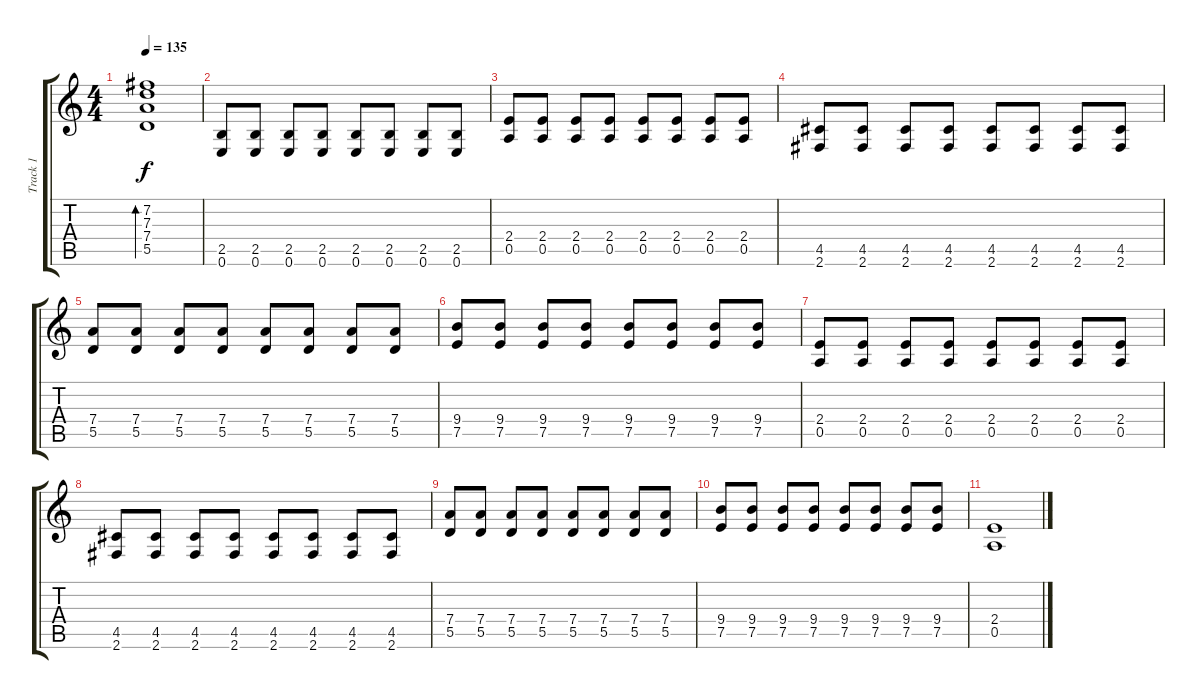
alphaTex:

\track ("Track 1" "Track 1") {instrument overdrivenguitar}
\staff {score tabs}
\tuning (E4 B3 G3 D3 A2 E2) {hide}
\ts (4 4)
\tempo 135
\clef g2
\ks c
(7.2 7.3 7.4 5.5).1{bd 480 dy f} |
(2.5 0.6).8{instrument overdrivenguitar} (2.5 0.6).8 (2.5 0.6).8 (2.5 0.6).8 (2.5 0.6).8 (2.5 0.6).8 (2.5 0.6).8 (2.5 0.6).8 |
(2.4 0.5).8{instrument overdrivenguitar} (2.4 0.5).8 (2.4 0.5).8 (2.4 0.5).8 (2.4 0.5).8 (2.4 0.5).8 (2.4 0.5).8 (2.4 0.5).8 |
(4.5 2.6).8 (4.5 2.6).8 (4.5 2.6).8 (4.5 2.6).8 (4.5 2.6).8 (4.5 2.6).8 (4.5 2.6).8 (4.5 2.6).8 |
(7.4 5.5).8 (7.4 5.5).8 (7.4 5.5).8 (7.4 5.5).8 (7.4 5.5).8 (7.4 5.5).8 (7.4 5.5).8 (7.4 5.5).8 |
(9.4 7.5).8{instrument overdrivenguitar} (9.4 7.5).8 (9.4 7.5).8 (9.4 7.5).8 (9.4 7.5).8 (9.4 7.5).8 (9.4 7.5).8 (9.4 7.5).8 |
(2.4 0.5).8{instrument overdrivenguitar} (2.4 0.5).8 (2.4 0.5).8 (2.4 0.5).8 (2.4 0.5).8 (2.4 0.5).8 (2.4 0.5).8 (2.4 0.5).8 |
(4.5 2.6).8 (4.5 2.6).8 (4.5 2.6).8 (4.5 2.6).8 (4.5 2.6).8 (4.5 2.6).8 (4.5 2.6).8 (4.5 2.6).8 |
(7.4 5.5).8 (7.4 5.5).8 (7.4 5.5).8 (7.4 5.5).8 (7.4 5.5).8 (7.4 5.5).8 (7.4 5.5).8 (7.4 5.5).8 |
(9.4 7.5).8{instrument overdrivenguitar} (9.4 7.5).8 (9.4 7.5).8 (9.4 7.5).8 (9.4 7.5).8 (9.4 7.5).8 (9.4 7.5).8 (9.4 7.5).8 |
(2.4 0.5).1{instrument overdrivenguitar}
